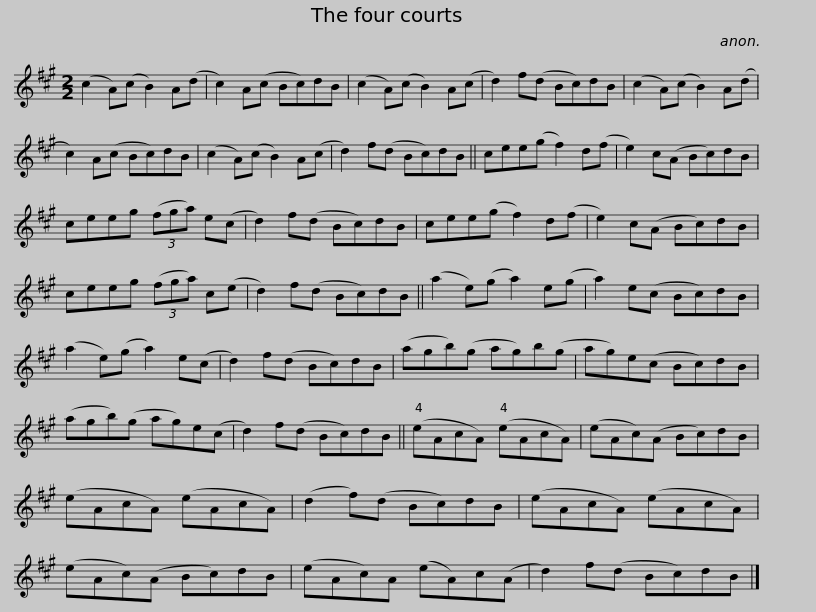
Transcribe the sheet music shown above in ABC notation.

X:1
L:1/8
M:2/2
I:linebreak $
K:A
V:1 treble
V:1
 (c2 A)(c B2) A(d | c2) A(c Bc)dB | (c2 A)(c B2) A(c | d2) f(d Bc)dB | (c2 A)(c B2) A(d | %5
 c2) A(c Bc)dB |$ (c2 A)(c B2) A(c | d2) f(d Bc)dB || cee(g f2) d(f | e2) c(A Bc)dB | %10
 ceeg (3(fga) e(c | d2) f(d Bc)dB |$ cee(g f2) d(f | e2) c(A Bc)dB | ceeg (3(fga) c(e | %15
 d2) f(d Bc)dB || (a2 e)(g a2) e(g | a2) e(c Bc)dB |$ (a2 e)(g a2) e(c | d2) f(d Bc)dB | %20
 (agb)(g ag)b(g | ag)e(c Bc)dB | (agb)(g ag)e(c |$ d2) f(d Bc)dB || (eAcA) (eAcA) | %25
 (eAc)(A Bc)dB | (eAcA) (eAcA) | (d2 f)(d Bc)dB |$ (eAcA) (eAcA) | (eAc)(A Bc)dB | %30
 (eAc)A (eA)c(A | d2) f(d Bc)dB |] %32
